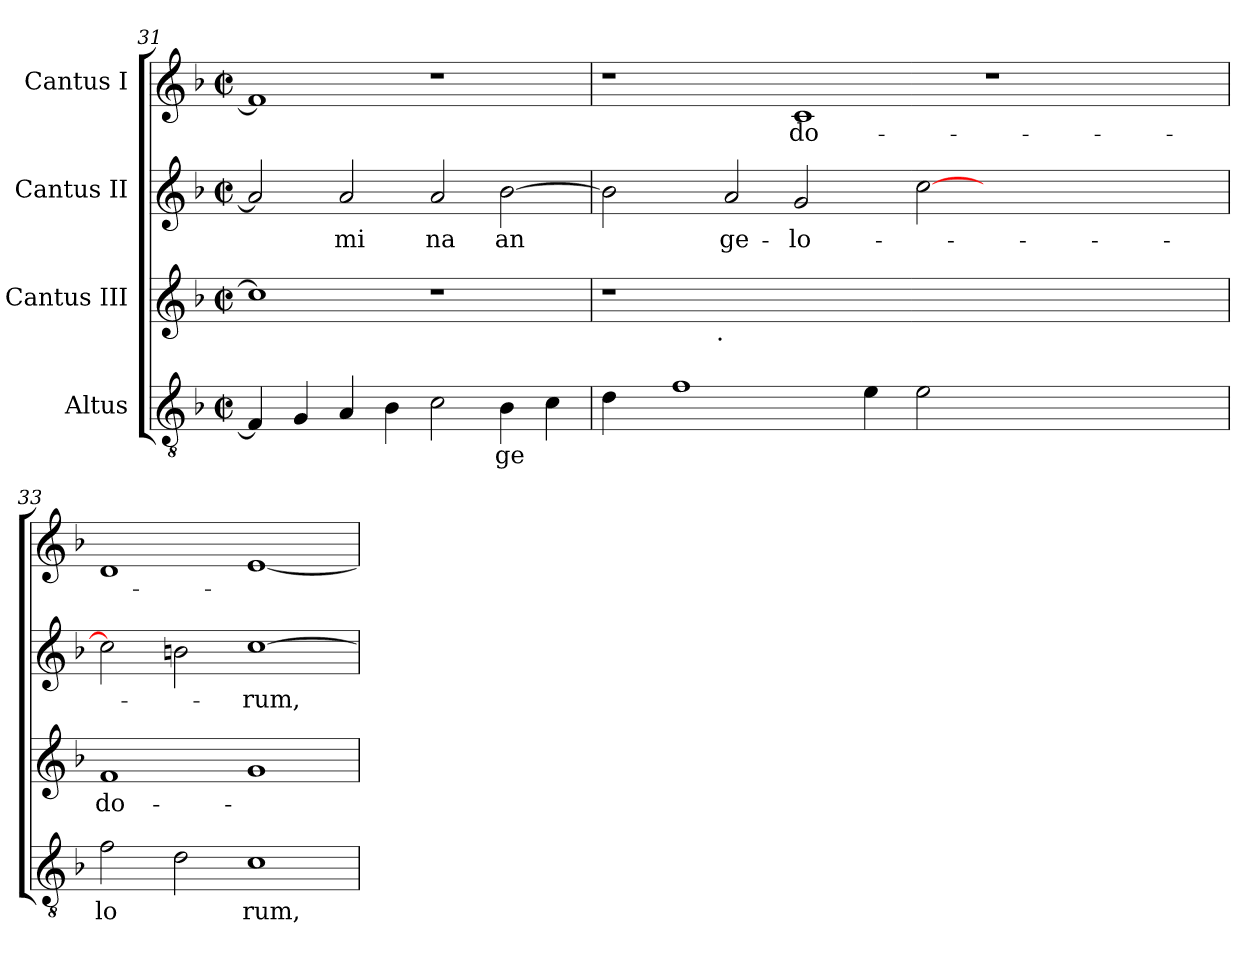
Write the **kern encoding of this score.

**kern	**text	**kern	**text	**kern	**text	**kern	**text
*part4	*part4	*part3	*part3	*part2	*part2	*part1	*part1
*staff4	*staff4	*staff3	*staff3	*staff2	*staff2	*staff1	*staff1
*I"Altus	*	*I"Cantus III	*	*I"Cantus II	*	*I"Cantus I	*
*clefGv2	*	*clefG2	*	*clefG2	*	*clefG2	*
*k[b-]	*	*k[b-]	*	*k[b-]	*	*k[b-]	*
*F:	*	*F:	*	*F:	*	*F:	*
*M2/2	*	*M2/2	*	*M2/2	*	*M2/2	*
*met(c|)	*	*met(c|)	*	*met(c|)	*	*met(c|)	*
=31	=31	=31	=31	=31	=31	=31	=31
4F/]	.	1cc]	.	2a/]	.	1f]	.
4G/	.	.	.	.	.	.	.
!	!	!	!	!	!LO:LY:b:cj	!	!
4A/	.	.	.	2a/	mi	.	.
4B-\	.	.	.	.	.	.	.
!	!	!	!	!	!LO:LY:b:cj	!	!
2c\	.	1r	.	2a/	na	1r	.
!	!LO:LY:b:cj	!	!	!	!LO:LY:b:cj	!	!
4B-\	ge	.	.	[>2b-\	an	.	.
4c\	.	.	.	.	.	.	.
!!LO:LB:g=z
=32	=32	=32	=32	=32	=32	=32	=32
*^	*	*^	*	*^	*	*	*
4d\	8.ryy	.	1r	4ryy	.	2b-\]	16.ryy	.	1r	.
.	.	.	.	.	.	.	1ryy	.	.	.
.	1ryy	.	.	.	.	.	.	.	.	.
1f	.	.	.	8...ryy	.	.	.	.	.	.
!	!	!	!	!LO:TX:b:t=.	!	!	!	!	!	!
.	.	.	.	1ryy	.	.	.	.	.	.
!	!	!	!	!	!	!	!	!LO:LY:b:cj	!	!
.	.	.	.	.	.	2a/	.	ge-	.	.
!	!	!	!	!	!	!	!	!LO:LY:b:cj	!	!LO:LY:b:cj
.	.	.	0ryy	.	.	2g/	.	-lo-	1c	do-
.	.	.	.	.	.	.	1ryy	.	.	.
.	1ryy	.	.	.	.	.	.	.	.	.
4e\	.	.	.	.	.	.	.	.	.	.
.	.	.	.	1ryy	.	.	.	.	.	.
2e\	.	.	.	.	.	[>2cc\	.	.	.	.
1ryy	.	.	.	.	.	1ryy	.	.	1r	.
.	.	.	.	.	.	.	2ryy	.	.	.
.	2ryy	.	.	.	.	.	.	.	.	.
.	.	.	.	2ryy	.	.	.	.	.	.
.	.	.	.	.	.	.	4ryy	.	.	.
.	4ryy	.	.	.	.	.	.	.	.	.
.	.	.	.	.	.	.	8ryy	.	.	.
.	16ryy	.	.	.	.	.	.	.	.	.
.	.	.	.	.	.	.	32ryy	.	.	.
.	.	.	.	64ryy	.	.	.	.	.	.
=33	=33	=33	=33	=33	=33	=33	=33	=33	=33	=33
!	!	!LO:LY:b:cj	!	!	!LO:LY:b:cj	!	!	!	!	!
*v	*v	*	*	*	*	*v	*v	*	*	*
*	*	*v	*v	*	*	*	*	*
2f\	lo	1f	do-	2cc\]	.	1d	.
2d\	.	.	.	2b\	.	.	.
!	!LO:LY:b:cj	!	!	!	!LO:LY:b	!	!
1c	rum,	1g	.	[>1cc	-rum,	[<1e	.
=	=	=	=	=	=	=	=
*-	*-	*-	*-	*-	*-	*-	*-
